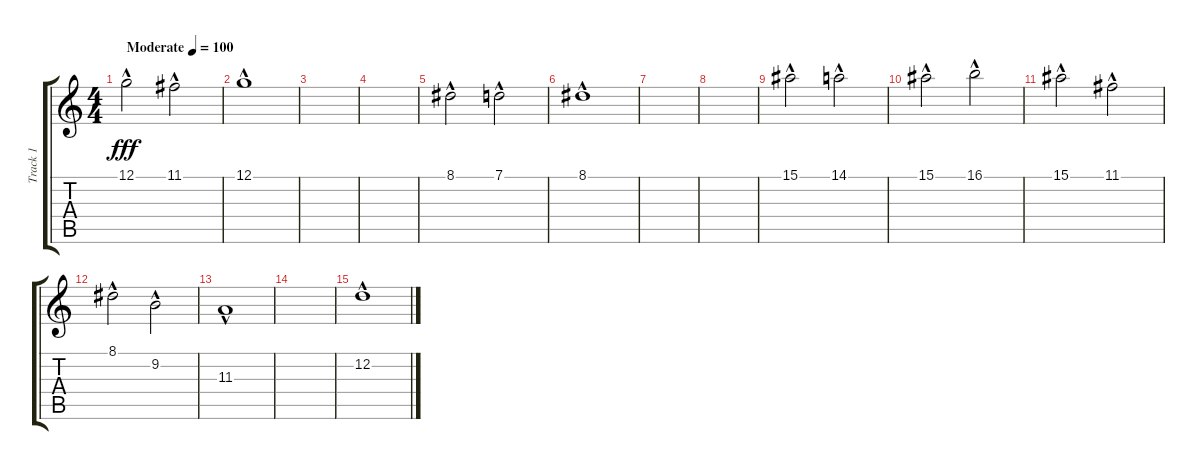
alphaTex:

\track ("Track 1" "Track 1") {instrument celesta}
\staff {score tabs}
\tuning (G4 D4 Bb3 F3 C3 G2) {hide}
\ts (4 4)
\tempo (100 "Moderate")
\clef g2
\ks c
12.1{hac}.2{dy fff instrument celesta} 11.1{hac}.2 |
12.1{hac}.1 |
|
|
8.1{hac}.2 7.1{hac}.2 |
8.1{hac}.1 |
|
|
15.1{hac}.2 14.1{hac}.2 |
15.1{hac}.2 16.1{hac}.2 |
15.1{hac}.2 11.1{hac}.2 |
8.1{hac}.2 9.2{hac}.2 |
11.3{hac}.1 |
|
12.2{hac}.1
